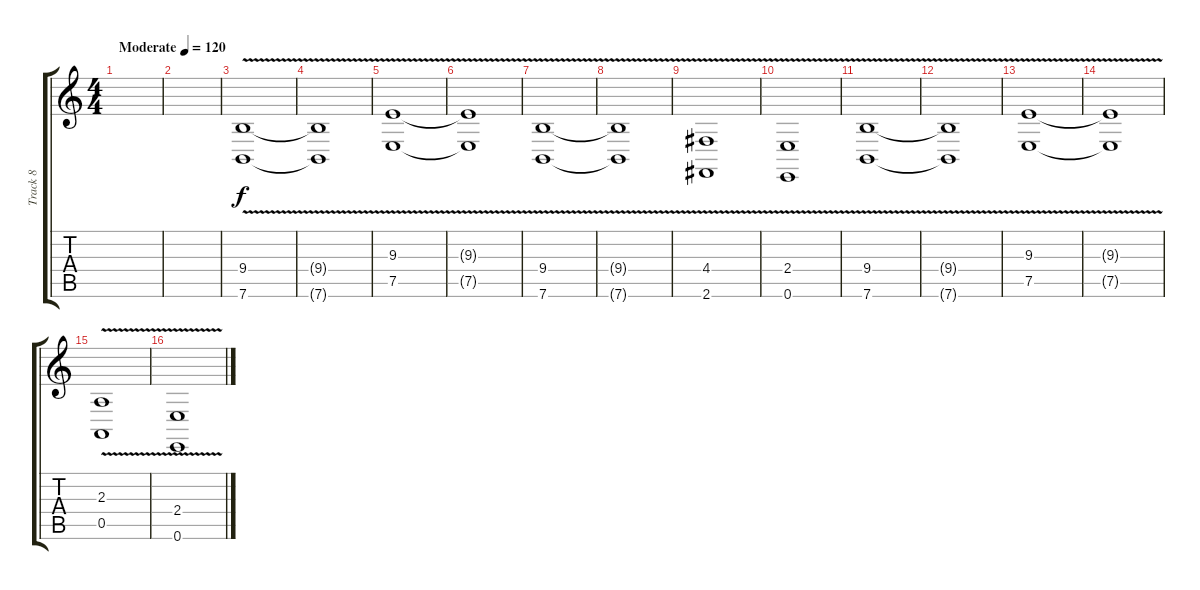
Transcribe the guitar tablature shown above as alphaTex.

\track ("Track 8" "Track 8") {instrument pad8sweep}
\staff {score tabs}
\tuning (E4 B3 G3 D3 A2 E2) {hide}
\ts (4 4)
\tempo (120 "Moderate")
\clef g2
\ks c
|
|
(9.4 7.6{v}).1 |
(9.4{v t} 7.6{v t}).1 |
(9.3{v} 7.5{v}).1 |
(9.3{v t} 7.5{v t}).1 |
(9.4 7.6{v}).1 |
(9.4{v t} 7.6{v t}).1 |
(4.4{v} 2.6{v}).1 |
(2.4{v} 0.6).1 |
(9.4 7.6{v}).1 |
(9.4{v t} 7.6{v t}).1 |
(9.3{v} 7.5{v}).1 |
(9.3{v t} 7.5{v t}).1 |
(2.3{v} 0.5{v}).1 |
(2.4{v} 0.6{v}).1
